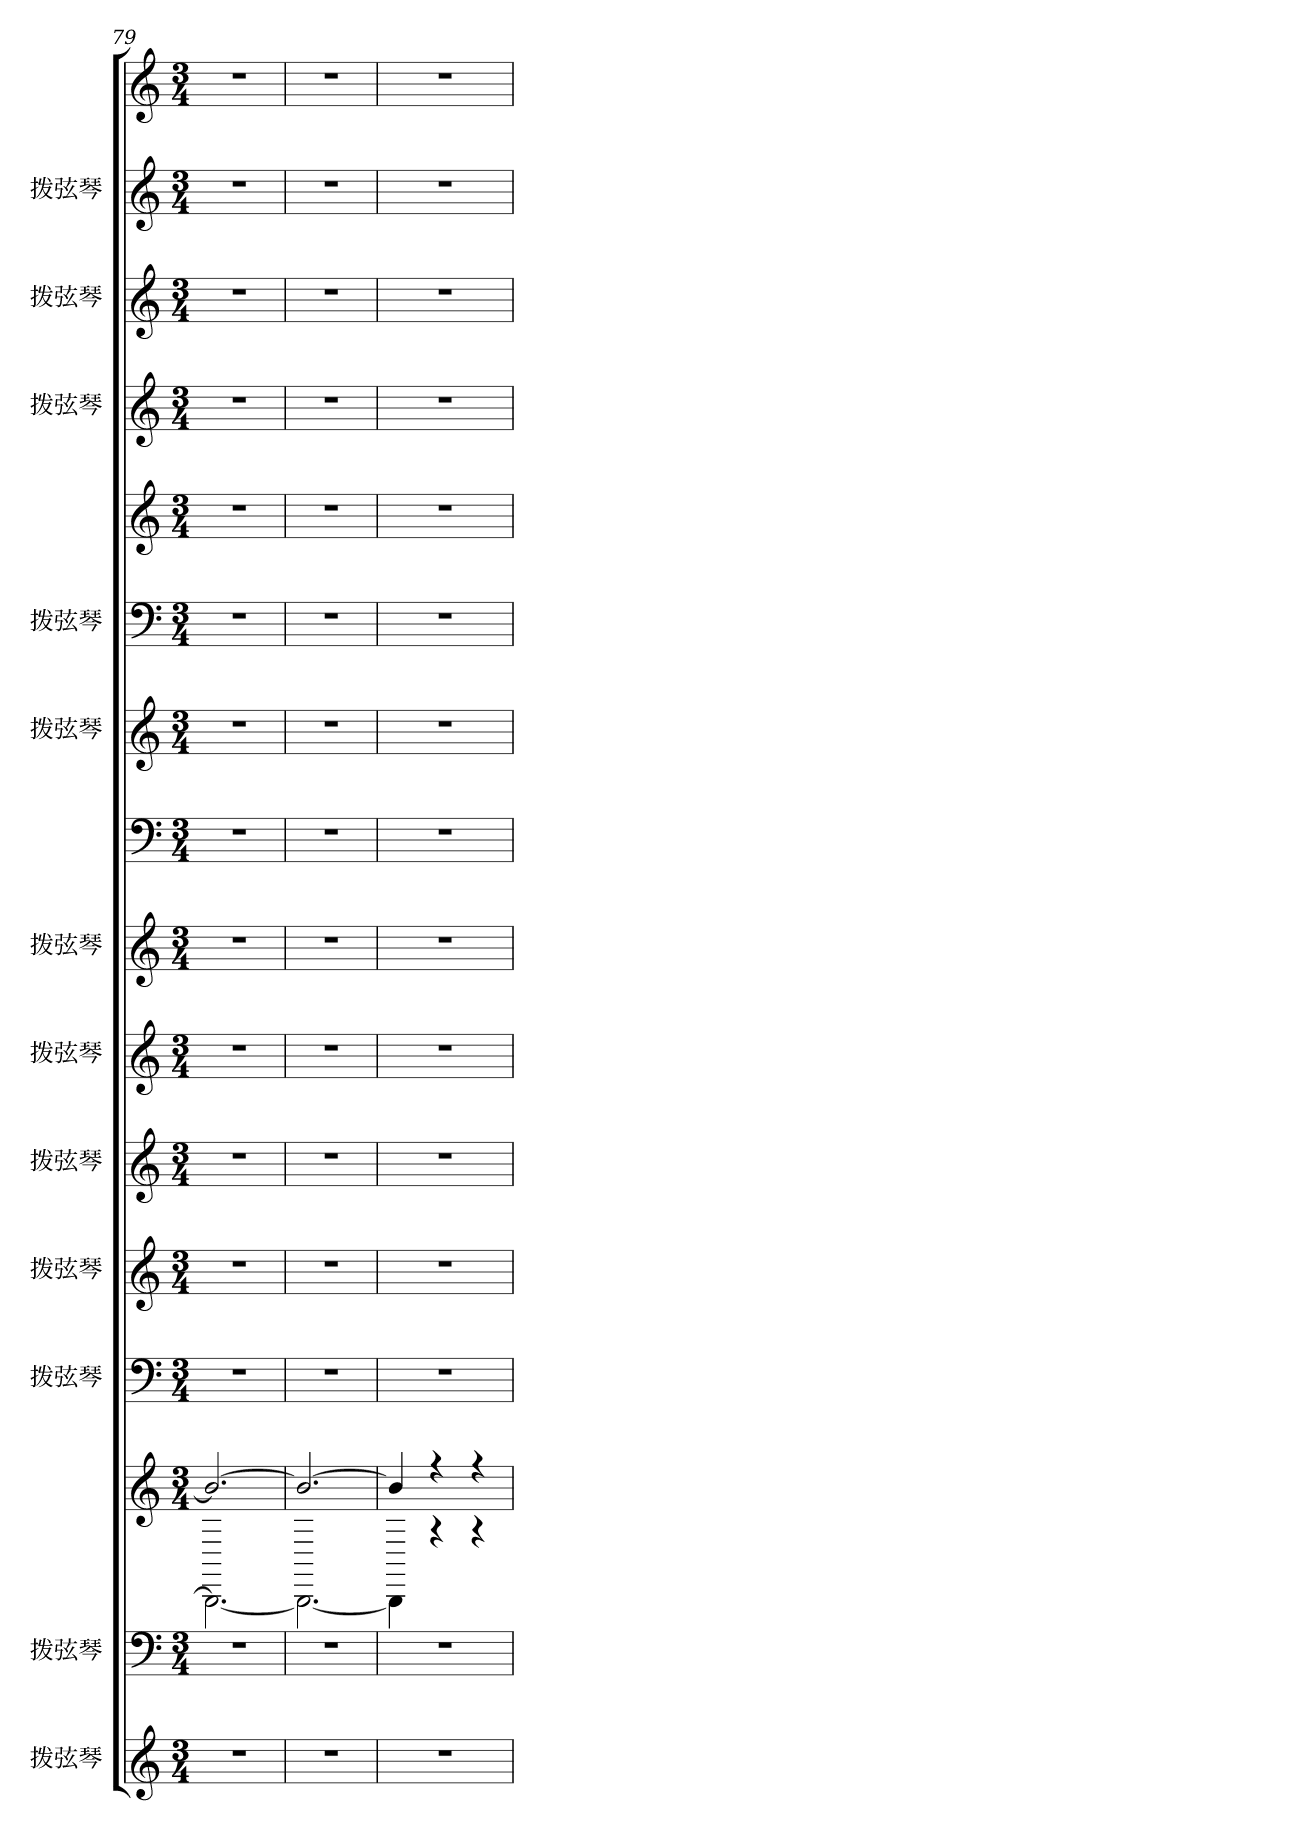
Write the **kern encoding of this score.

**kern	**kern	**kern	**kern	**kern	**kern	**kern	**kern	**kern	**kern	**kern	**kern	**kern	**kern	**kern	**kern
*part12	*part11	*part11	*part10	*part9	*part8	*part7	*part6	*part6	*part5	*part4	*part4	*part3	*part2	*part1	*part1
*staff16	*staff15	*staff14	*staff13	*staff12	*staff11	*staff10	*staff9	*staff8	*staff7	*staff6	*staff5	*staff4	*staff3	*staff2	*staff1
*I"拨弦琴	*I"拨弦琴	*	*I"拨弦琴	*I"拨弦琴	*I"拨弦琴	*I"拨弦琴	*I"拨弦琴	*	*I"拨弦琴	*I"拨弦琴	*	*I"拨弦琴	*I"拨弦琴	*I"拨弦琴	*
*clefG2	*clefF4	*clefG2	*clefF4	*clefG2	*clefG2	*clefG2	*clefG2	*clefF4	*clefG2	*clefF4	*clefG2	*clefG2	*clefG2	*clefG2	*clefG2
*k[]	*k[]	*k[]	*k[]	*k[]	*k[]	*k[]	*k[]	*k[]	*k[]	*k[]	*k[]	*k[]	*k[]	*k[]	*k[]
*M3/4	*M3/4	*M3/4	*M3/4	*M3/4	*M3/4	*M3/4	*M3/4	*M3/4	*M3/4	*M3/4	*M3/4	*M3/4	*M3/4	*M3/4	*M3/4
=79	=79	=79	=79	=79	=79	=79	=79	=79	=79	=79	=79	=79	=79	=79	=79
*	*	*^	*	*	*	*	*	*	*	*	*	*	*	*	*
2.r	2.r	2.b-/_	2.BBB-\_	2.r	2.r	2.r	2.r	2.r	2.r	2.r	2.r	2.r	2.r	2.r	2.r	2.r
=80	=80	=80	=80	=80	=80	=80	=80	=80	=80	=80	=80	=80	=80	=80	=80	=80
2.r	2.r	2.b-/_	2.BBB-\_	2.r	2.r	2.r	2.r	2.r	2.r	2.r	2.r	2.r	2.r	2.r	2.r	2.r
=81	=81	=81	=81	=81	=81	=81	=81	=81	=81	=81	=81	=81	=81	=81	=81	=81
2.r	2.r	4b-/]	4BBB-\]	2.r	2.r	2.r	2.r	2.r	2.r	2.r	2.r	2.r	2.r	2.r	2.r	2.r
.	.	4r	4r	.	.	.	.	.	.	.	.	.	.	.	.	.
.	.	4r	4r	.	.	.	.	.	.	.	.	.	.	.	.	.
*	*	*v	*v	*	*	*	*	*	*	*	*	*	*	*	*	*
=	=	=	=	=	=	=	=	=	=	=	=	=	=	=	=
*-	*-	*-	*-	*-	*-	*-	*-	*-	*-	*-	*-	*-	*-	*-	*-
